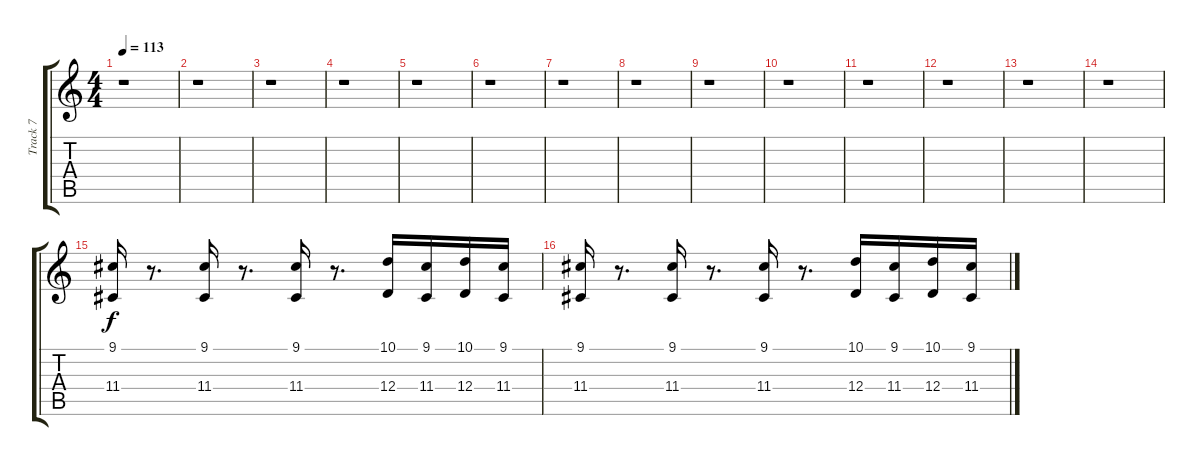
\track ("Track 7" "Track 7") {instrument lead2sawtooth}
\staff {score tabs}
\tuning (E4 B3 G3 D3 A2 E2) {hide}
\ts (4 4)
\tempo 113
\clef g2
\ks c
r.1{dy fff} |
r.1 |
r.1 |
r.1 |
r.1 |
r.1 |
r.1 |
r.1 |
r.1 |
r.1 |
r.1 |
r.1 |
r.1 |
r.1 |
(9.1 11.4).16{dy f} r.8{d} (9.1 11.4).16 r.8{d} (9.1 11.4).16 r.8{d} (10.1 12.4).16 (9.1 11.4).16 (10.1 12.4).16 (9.1 11.4).16 |
(9.1 11.4).16 r.8{d} (9.1 11.4).16 r.8{d} (9.1 11.4).16 r.8{d} (10.1 12.4).16 (9.1 11.4).16 (10.1 12.4).16 (9.1 11.4).16
